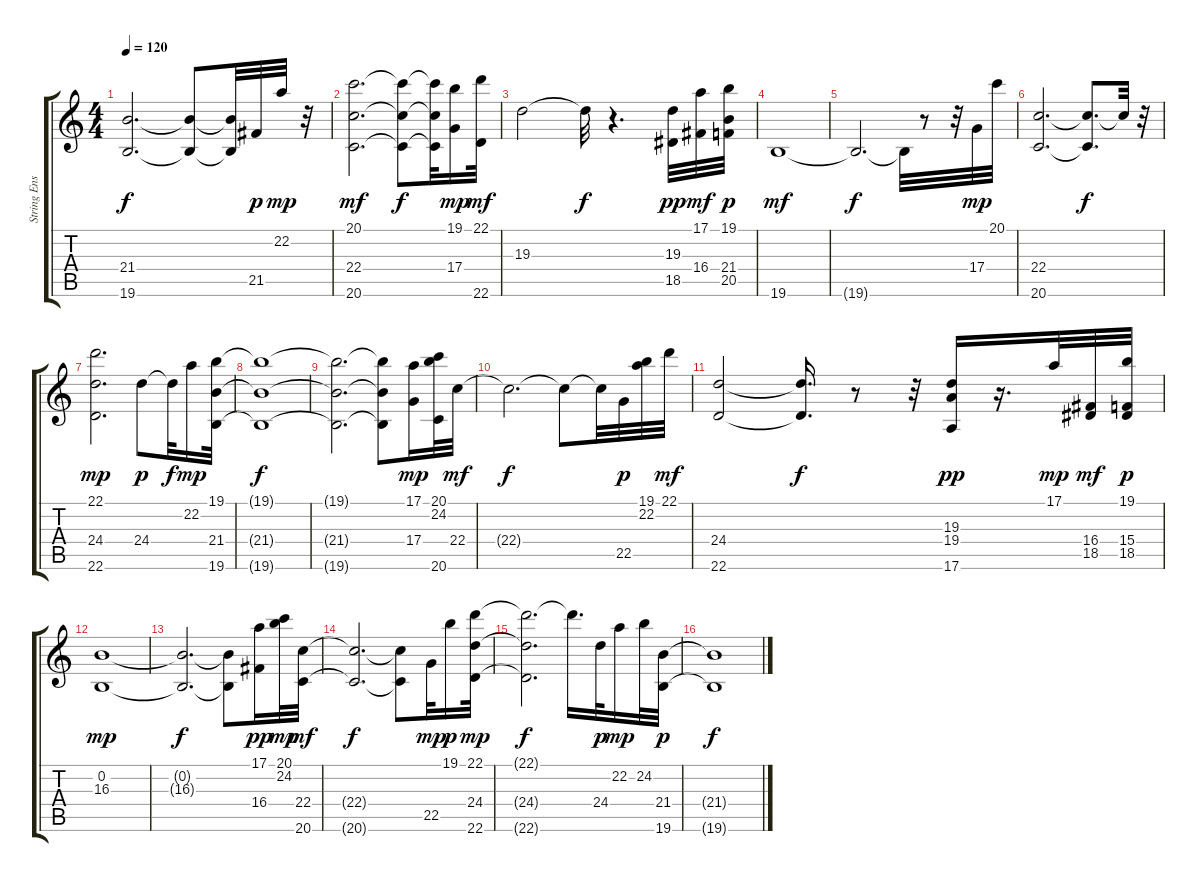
\track ("String Ensemble" "String Ens") {instrument stringensemble1}
\staff {score tabs}
\tuning (E4 B3 G3 D3 A2 E2) {hide}
\ts (4 4)
\tempo 120
\clef g2
\ks c
(21.4{t} 19.6{t}).2{d dy f} (21.4{t} 19.6{t}).8 (21.4{t} 19.6{t}).32 21.5.32{dy p} 22.2.32{dy mp} r.32 |
(20.1 22.4 20.6).2{d dy mf} (20.1{t} 22.4{t} 20.6{t}).8{dy f} (20.1{t} 22.4{t} 20.6{t}).32 (19.1 17.4).16{dy mp} (22.1 22.6).32{dy mf} |
19.3.2 19.3{t}.32{dy f} r.4{d} (19.3 18.5).32{dy pp} (17.1 16.4).32{dy mf} (19.1 21.4 20.5).32{dy p} |
19.6.1{dy mf} |
19.6{t}.2{d dy f} 19.6{t}.32 r.8 r.32 17.4.32{dy mp} 20.1.32 |
(22.4 20.6).2{d} (22.4{t} 20.6{t}).8{d dy f} 22.4{t}.32 r.32 |
(22.1 24.4 22.6).2{d dy mp} 24.4.8{dy p} 24.4{t}.32{dy f} 22.2.16{dy mp} (19.1 21.4 19.6).32 |
(19.1{t} 21.4{t} 19.6{t}).1{dy f} |
(19.1{t} 21.4{t} 19.6{t}).2{d} (19.1{t} 21.4{t} 19.6{t}).8 (17.1 17.4).16{dy mp} (20.1 24.2 20.6).32 22.4.32{dy mf} |
22.4{t}.2{d dy f} 22.4{t}.8 22.4{t}.32 22.5.32{dy p} (19.1 22.2).32 22.1.32{dy mf} |
(24.4 22.6).2 (24.4{t} 22.6{t}).16{d dy f} r.8 r.32 (19.3 19.4 17.6).16{dy pp} r.16{d} 17.1.32{dy mp} (16.4 18.5).32{dy mf} (19.1 15.4 18.5).32{dy p} |
(0.2 16.3).1{dy mp} |
(0.2{t} 16.3{t}).2{d dy f} (0.2{t} 16.3{t}).8 (17.1 16.4).16{dy pp} (20.1 24.2).32{dy mp} (22.4 20.6).32{dy mf} |
(22.4{t} 20.6{t}).2{d dy f} (22.4{t} 20.6{t}).8 22.5.32{dy mp} 19.1.16{dy p} (22.1 24.4 22.6).32{dy mp} |
(22.1{t} 24.4{t} 22.6{t}).2{d dy f} 22.1{t}.16{d} 24.4.32{dy p} 22.2.16{dy mp} 24.2.32 (21.4 19.6).32{dy p} |
(21.4{t} 19.6{t}).1{dy f}
